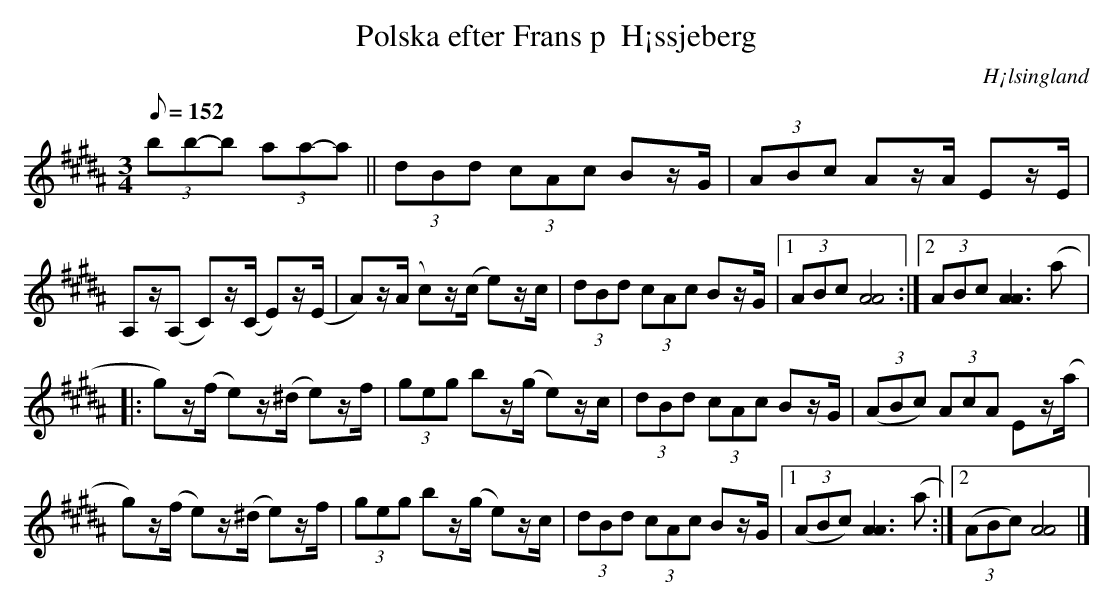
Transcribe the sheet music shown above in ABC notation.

X:1
T:Polska efter Frans p  H¡ssjeberg
O:H¡lsingland
M:3/4
L:1/8
Q:152
K:B
(3bb-b (3aa-a||(3dBd (3cAc Bz/G/|(3ABc Az/A/ Ez/E/|
A,z/(A, C)z/(C/ E)z/(E/|A)z/(A/ c)z/(c/ e)z/c/|(3dBd (3cAc Bz/G/|[1(3ABc [A4A4]:|[2(3ABc [A3A3](a|:!
g)z/(f/ e)z/(^d/ e)z/f/|(3geg bz/(g/ e)z/c/|(3dBd (3cAc Bz/G/|((3ABc) (3AcA Ez/(a/|!
g)z/(f/ e)z/(^d/ e)z/f/|(3geg bz/(g/ e)z/c/|(3dBd (3cAc Bz/G/|[1((3ABc) [A3A3](a:|[2((3ABc) [A4A4]|]
